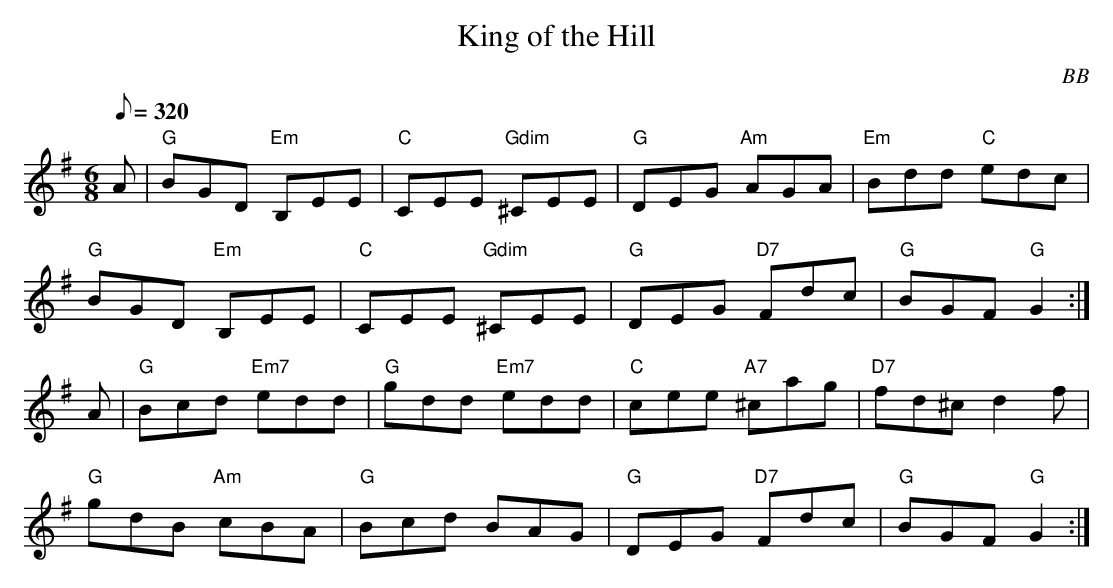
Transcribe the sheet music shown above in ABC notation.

X:1
T: King of the Hill
C: BB
Q: 1/8=320
M: 6/8
L: 1/8
K: G
A|"G"BGD "Em"B,EE|"C"CEE "Gdim"^CEE|"G"DEG "Am"AGA|"Em"Bdd "C"edc|
"G"BGD "Em"B,EE|"C"CEE "Gdim"^CEE|"G"DEG "D7"Fdc|"G"BGF "G"G2 :|
A|"G"Bcd "Em7"edd|"G"gdd "Em7"edd|"C"cee "A7"^cag|"D7"fd^c d2 f |
"G"gdB "Am"cBA|"G"Bcd BAG|"G"DEG "D7"Fdc|"G"BGF "G"G2 :|
